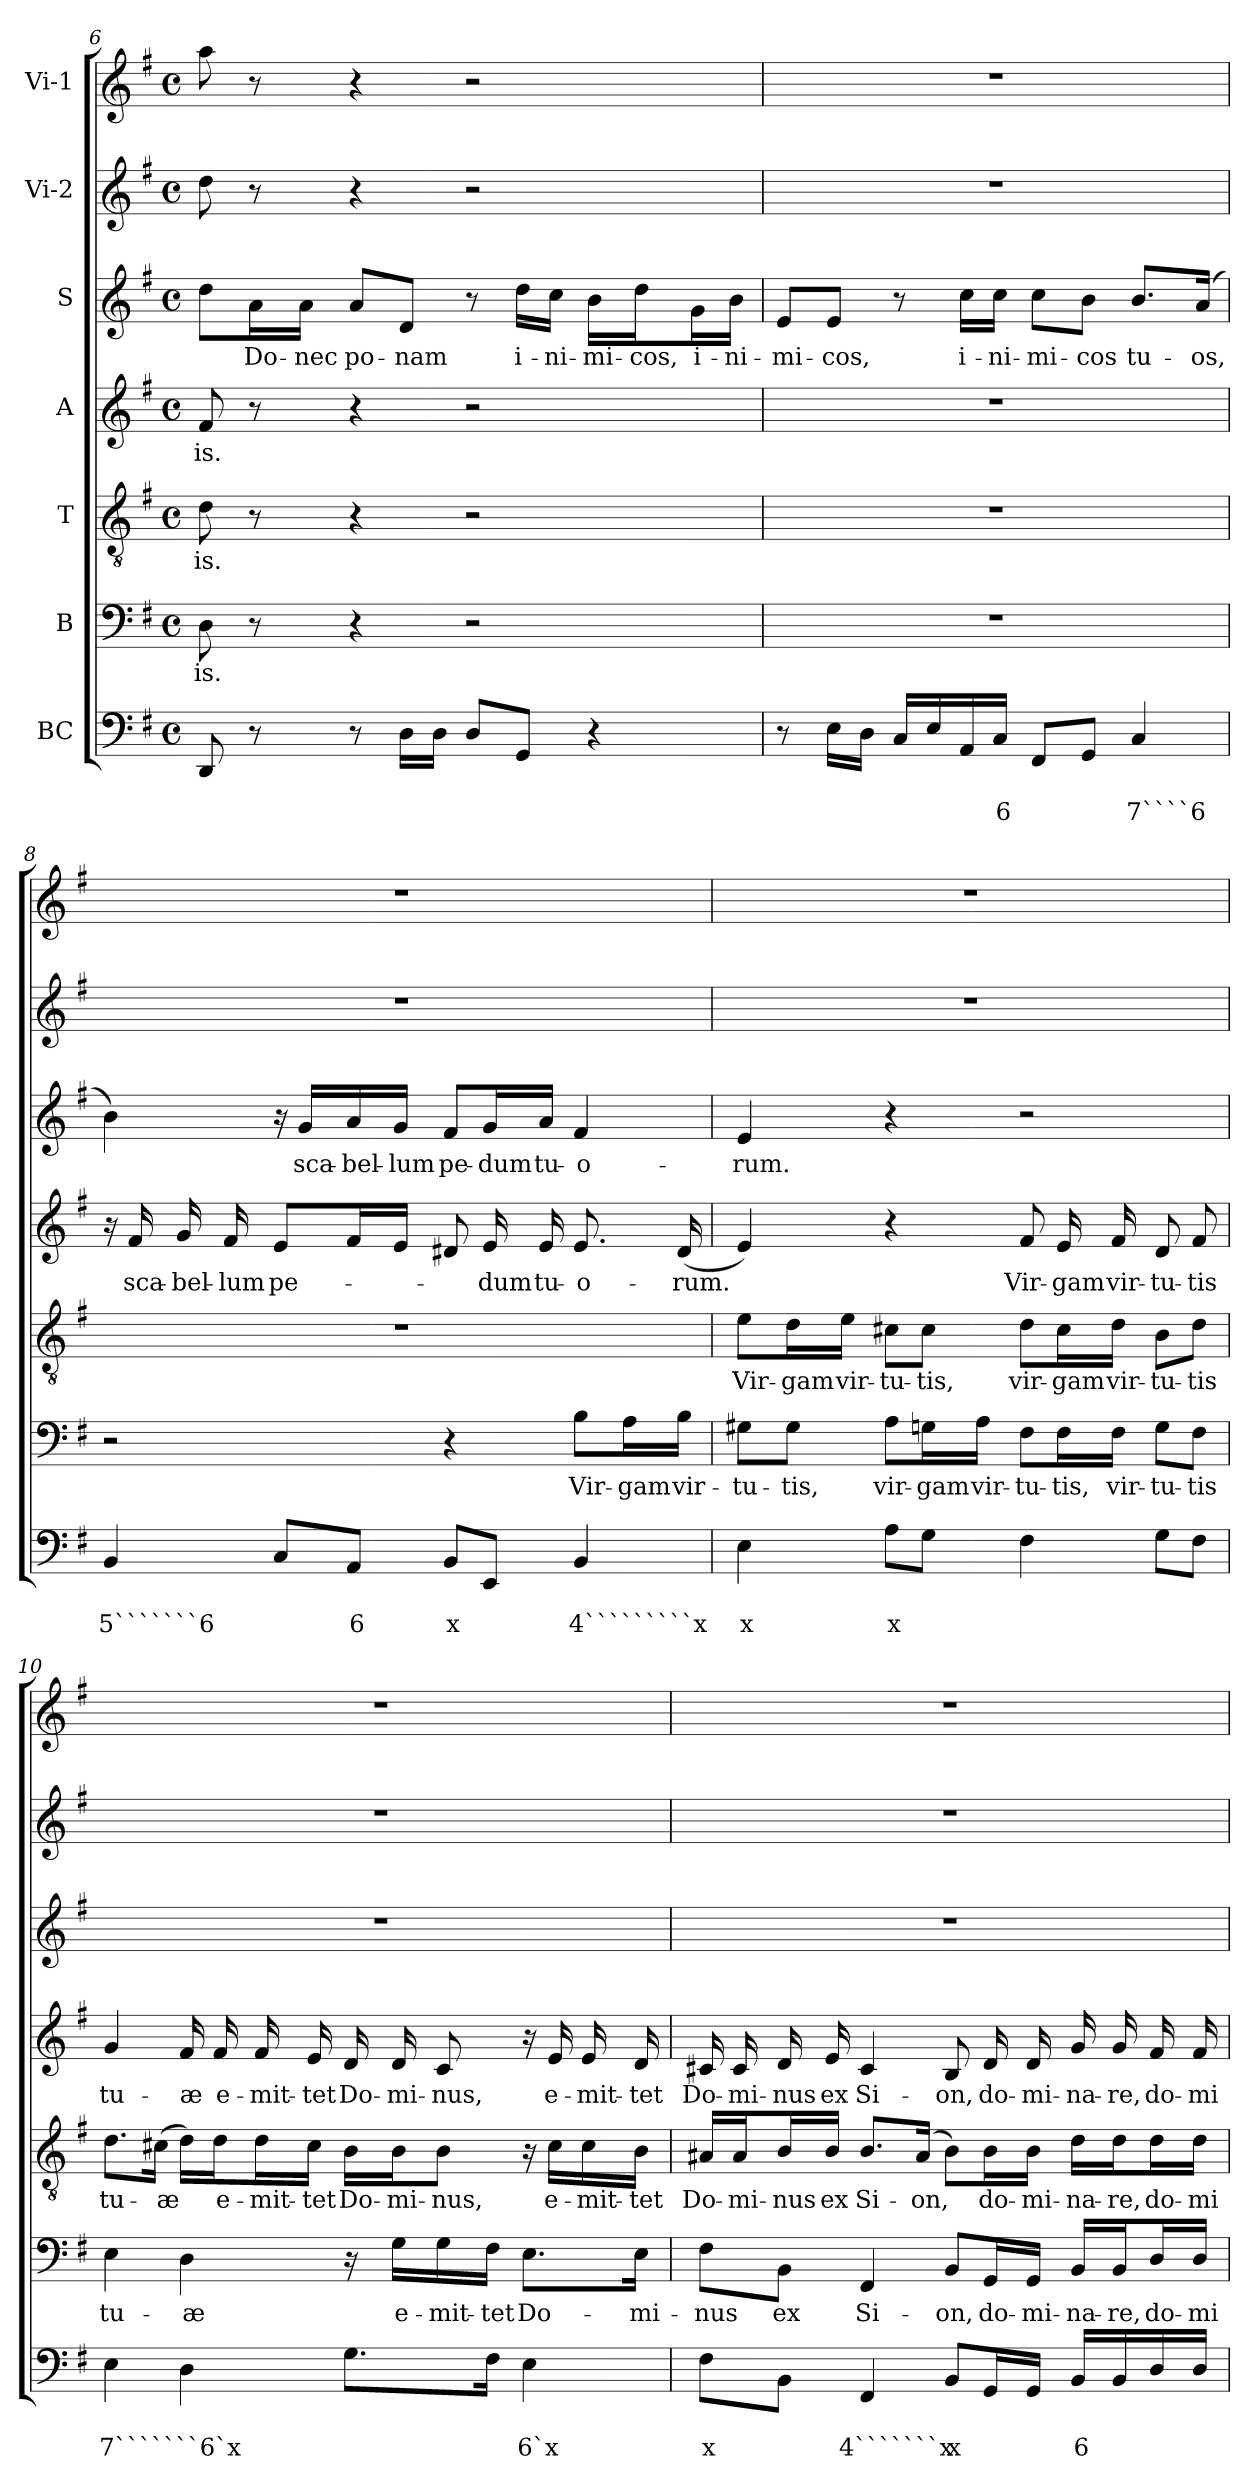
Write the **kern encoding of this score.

**kern	**text	**text	**kern	**text	**kern	**text	**kern	**text	**kern	**text	**kern	**kern
*part7	*part7	*part7	*part6	*part6	*part5	*part5	*part4	*part4	*part3	*part3	*part2	*part1
*staff7	*staff7	*staff7	*staff6	*staff6	*staff5	*staff5	*staff4	*staff4	*staff3	*staff3	*staff2	*staff1
*I"BC	*	*	*I"B	*	*I"T	*	*I"A	*	*I"S	*	*I"Vi-2	*I"Vi-1
*clefF4	*	*	*clefF4	*	*clefGv2	*	*clefG2	*	*clefG2	*	*clefG2	*clefG2
*k[f#]	*	*	*k[f#]	*	*k[f#]	*	*k[f#]	*	*k[f#]	*	*k[f#]	*k[f#]
*G:	*	*	*G:	*	*G:	*	*G:	*	*G:	*	*G:	*G:
*M4/4	*	*	*M4/4	*	*M4/4	*	*M4/4	*	*M4/4	*	*M4/4	*M4/4
*met(c)	*	*	*met(c)	*	*met(c)	*	*met(c)	*	*met(c)	*	*met(c)	*met(c)
=6	=6	=6	=6	=6	=6	=6	=6	=6	=6	=6	=6	=6
!	!	!	!	!LO:LY:b	!	!LO:LY:b	!	!LO:LY:b	!	!	!	!
8DD/	.	.	8D\	-is.	8d\	-is.	8f#/	-is.	8dd\L	.	8dd\	8aa\
!	!	!	!	!	!	!	!	!	!	!LO:LY:b	!	!
8r	.	.	8r	.	8r	.	8r	.	16a\L	Do-	8r	8r
!	!	!	!	!	!	!	!	!	!	!LO:LY:b	!	!
.	.	.	.	.	.	.	.	.	16a\JJ	-nec	.	.
!	!	!	!	!	!	!	!	!	!	!LO:LY:b	!	!
8r	.	.	4r	.	4r	.	4r	.	8a/L	po-	4r	4r
!	!	!	!	!	!	!	!	!	!	!LO:LY:b	!	!
16D\LL	.	.	.	.	.	.	.	.	8d/J	-nam	.	.
16D\JJ	.	.	.	.	.	.	.	.	.	.	.	.
8D/L	.	.	2r	.	2r	.	2r	.	8r	.	2r	2r
!	!	!	!	!	!	!	!	!	!	!LO:LY:b	!	!
8GG/J	.	.	.	.	.	.	.	.	16dd\LL	i-	.	.
!	!	!	!	!	!	!	!	!	!	!LO:LY:b	!	!
.	.	.	.	.	.	.	.	.	16cc\JJ	-ni-	.	.
!	!	!	!	!	!	!	!	!	!	!LO:LY:b	!	!
4r	.	.	.	.	.	.	.	.	16b\LL	-mi-	.	.
!	!	!	!	!	!	!	!	!	!	!LO:LY:b	!	!
.	.	.	.	.	.	.	.	.	16dd\J	-cos,	.	.
!	!	!	!	!	!	!	!	!	!	!LO:LY:b	!	!
.	.	.	.	.	.	.	.	.	16g\L	i-	.	.
!	!	!	!	!	!	!	!	!	!	!LO:LY:b	!	!
.	.	.	.	.	.	.	.	.	16b\JJ	-ni-	.	.
=7	=7	=7	=7	=7	=7	=7	=7	=7	=7	=7	=7	=7
!	!	!	!	!	!	!	!	!	!	!LO:LY:b	!	!
8r	.	.	1r	.	1r	.	1r	.	8e/L	-mi-	1r	1r
!	!	!	!	!	!	!	!	!	!	!LO:LY:b	!	!
16E\LL	.	.	.	.	.	.	.	.	8e/J	-cos,	.	.
16D\JJ	.	.	.	.	.	.	.	.	.	.	.	.
16C/LL	.	.	.	.	.	.	.	.	8r	.	.	.
16E/	.	.	.	.	.	.	.	.	.	.	.	.
!	!	!	!	!	!	!	!	!	!	!LO:LY:b	!	!
16AA/	.	.	.	.	.	.	.	.	16cc\LL	i-	.	.
!	!	!LO:LY:b	!	!	!	!	!	!	!	!LO:LY:b	!	!
16C/JJ	.	6	.	.	.	.	.	.	16cc\JJ	-ni-	.	.
!	!	!	!	!	!	!	!	!	!	!LO:LY:b	!	!
8FF#/L	.	.	.	.	.	.	.	.	8cc\L	-mi-	.	.
!	!	!	!	!	!	!	!	!	!	!LO:LY:b	!	!
8GG/J	.	.	.	.	.	.	.	.	8b\J	-cos	.	.
!	!	!LO:LY:b	!	!	!	!	!	!	!	!LO:LY:b	!	!
4C/	.	7````6	.	.	.	.	.	.	8.b/L	tu-	.	.
!	!	!	!	!	!	!	!	!	!	!LO:LY:b	!	!
.	.	.	.	.	.	.	.	.	(>16a/Jk	-os,	.	.
!!LO:PB:g=z
=8	=8	=8	=8	=8	=8	=8	=8	=8	=8	=8	=8	=8
!	!	!LO:LY:b	!	!	!	!	!	!	!	!	!	!
4BB/	.	5```````6	2r	.	1r	.	16r	.	4b\)	.	1r	1r
!	!	!	!	!	!	!	!	!LO:LY:b	!	!	!	!
.	.	.	.	.	.	.	16f#/	sca-	.	.	.	.
!	!	!	!	!	!	!	!	!LO:LY:b	!	!	!	!
.	.	.	.	.	.	.	16g/	-bel-	.	.	.	.
!	!	!	!	!	!	!	!	!LO:LY:b	!	!	!	!
.	.	.	.	.	.	.	16f#/	-lum	.	.	.	.
!	!	!	!	!	!	!	!	!LO:LY:b	!	!	!	!
8C/L	.	.	.	.	.	.	8e/L	pe-	16r	.	.	.
!	!	!	!	!	!	!	!	!	!	!LO:LY:b	!	!
.	.	.	.	.	.	.	.	.	16g/LL	sca-	.	.
!	!	!LO:LY:b	!	!	!	!	!	!	!	!LO:LY:b	!	!
8AA/J	.	6	.	.	.	.	16f#/L	.	16a/	-bel-	.	.
!	!	!	!	!	!	!	!	!	!	!LO:LY:b	!	!
.	.	.	.	.	.	.	16e/JJ	.	16g/JJ	-lum	.	.
!	!	!LO:LY:b	!	!	!	!	!	!	!	!LO:LY:b	!	!
8BB/L	.	x	4r	.	.	.	8d#X/	.	8f#/L	pe-	.	.
!	!	!	!	!	!	!	!	!LO:LY:b	!	!LO:LY:b	!	!
8EE/J	.	.	.	.	.	.	16e/	-dum	16g/L	-dum	.	.
!	!	!	!	!	!	!	!	!LO:LY:b	!	!LO:LY:b	!	!
.	.	.	.	.	.	.	16e/	tu-	16a/JJ	tu-	.	.
!	!	!LO:LY:b	!	!LO:LY:b	!	!	!	!LO:LY:b	!	!LO:LY:b	!	!
4BB/	.	4`````````x	8B\L	Vir-	.	.	8.e/	-o-	4f#/	-o-	.	.
!	!	!	!	!LO:LY:b	!	!	!	!	!	!	!	!
.	.	.	16A\L	-gam	.	.	.	.	.	.	.	.
!	!	!	!	!LO:LY:b	!	!	!	!LO:LY:b	!	!	!	!
.	.	.	16B\JJ	vir-	.	.	(<16d#/	-rum.	.	.	.	.
=9	=9	=9	=9	=9	=9	=9	=9	=9	=9	=9	=9	=9
!	!	!LO:LY:b	!	!LO:LY:b	!	!LO:LY:b	!	!	!	!LO:LY:b	!	!
4E\	.	x	8G#X\L	-tu-	8e\L	Vir-	4e/)	.	4e/	-rum.	1r	1r
!	!	!	!	!LO:LY:b	!	!LO:LY:b	!	!	!	!	!	!
.	.	.	8G#\J	-tis,	16d\L	-gam	.	.	.	.	.	.
!	!	!	!	!	!	!LO:LY:b	!	!	!	!	!	!
.	.	.	.	.	16e\JJ	vir-	.	.	.	.	.	.
!	!	!LO:LY:b	!	!LO:LY:b	!	!LO:LY:b	!	!	!	!	!	!
8A\L	.	x	8A\L	vir-	8c#X\L	-tu-	4r	.	4r	.	.	.
!	!	!	!	!LO:LY:b	!	!LO:LY:b	!	!	!	!	!	!
8G\J	.	.	16Gn\L	-gam	8c#\J	-tis,	.	.	.	.	.	.
!	!	!	!	!LO:LY:b	!	!	!	!	!	!	!	!
.	.	.	16A\JJ	vir-	.	.	.	.	.	.	.	.
!	!	!	!	!LO:LY:b	!	!LO:LY:b	!	!LO:LY:b	!	!	!	!
4F#\	.	.	8F#\L	-tu-	8d\L	vir-	8f#/	Vir-	2r	.	.	.
!	!	!	!	!LO:LY:b	!	!LO:LY:b	!	!LO:LY:b	!	!	!	!
.	.	.	16F#\L	-tis,	16c#\L	-gam	16e/	-gam	.	.	.	.
!	!	!	!	!LO:LY:b	!	!LO:LY:b	!	!LO:LY:b	!	!	!	!
.	.	.	16F#\JJ	vir-	16d\JJ	vir-	16f#/	vir-	.	.	.	.
!	!	!	!	!LO:LY:b	!	!LO:LY:b	!	!LO:LY:b	!	!	!	!
8G\L	.	.	8G\L	-tu-	8B\L	-tu-	8d/	-tu-	.	.	.	.
!	!	!	!	!LO:LY:b	!	!LO:LY:b	!	!LO:LY:b	!	!	!	!
8F#\J	.	.	8F#\J	-tis	8d\J	-tis	8f#/	-tis	.	.	.	.
!!LO:LB:g=z
=10	=10	=10	=10	=10	=10	=10	=10	=10	=10	=10	=10	=10
!	!	!LO:LY:b	!	!LO:LY:b	!	!LO:LY:b	!	!LO:LY:b	!	!	!	!
4E\	.	7```````6`x	4E\	tu-	8.d\L	tu-	4g/	tu-	1r	.	1r	1r
!	!	!	!	!	!	!LO:LY:b	!	!	!	!	!	!
.	.	.	.	.	(>16c#X\Jk	-æ	.	.	.	.	.	.
!	!	!	!	!LO:LY:b	!	!	!	!LO:LY:b	!	!	!	!
4D\	.	.	4D\	-æ	16d\LL)	.	16f#/	-æ	.	.	.	.
!	!	!	!	!	!	!LO:LY:b	!	!LO:LY:b	!	!	!	!
.	.	.	.	.	16d\J	e-	16f#/	e-	.	.	.	.
!	!	!	!	!	!	!LO:LY:b	!	!LO:LY:b	!	!	!	!
.	.	.	.	.	16d\L	-mit-	16f#/	-mit-	.	.	.	.
!	!	!	!	!	!	!LO:LY:b	!	!LO:LY:b	!	!	!	!
.	.	.	.	.	16c#\JJ	-tet	16e/	-tet	.	.	.	.
!	!	!	!	!	!	!LO:LY:b	!	!LO:LY:b	!	!	!	!
8.G\L	.	.	16r	.	16B\LL	Do-	16d/	Do-	.	.	.	.
!	!	!	!	!LO:LY:b	!	!LO:LY:b	!	!LO:LY:b	!	!	!	!
.	.	.	16G\LL	e-	16B\J	-mi-	16d/	-mi-	.	.	.	.
!	!	!	!	!LO:LY:b	!	!LO:LY:b	!	!LO:LY:b	!	!	!	!
.	.	.	16G\	-mit-	8B\J	-nus,	8c/	-nus,	.	.	.	.
!	!	!	!	!LO:LY:b	!	!	!	!	!	!	!	!
16F#\Jk	.	.	16F#\JJ	-tet	.	.	.	.	.	.	.	.
!	!	!LO:LY:b	!	!LO:LY:b	!	!	!	!	!	!	!	!
4E\	.	6`x	8.E\L	Do-	16r	.	16r	.	.	.	.	.
!	!	!	!	!	!	!LO:LY:b	!	!LO:LY:b	!	!	!	!
.	.	.	.	.	16c#\LL	e-	16e/	e-	.	.	.	.
!	!	!	!	!	!	!LO:LY:b	!	!LO:LY:b	!	!	!	!
.	.	.	.	.	16c#\	-mit-	16e/	-mit-	.	.	.	.
!	!	!	!	!LO:LY:b	!	!LO:LY:b	!	!LO:LY:b	!	!	!	!
.	.	.	16E\Jk	-mi-	16B\JJ	-tet	16d/	-tet	.	.	.	.
=11	=11	=11	=11	=11	=11	=11	=11	=11	=11	=11	=11	=11
!	!	!LO:LY:b	!	!LO:LY:b	!	!LO:LY:b	!	!LO:LY:b	!	!	!	!
8F#\L	.	x	8F#\L	-nus	16A#X/LL	Do-	16c#X/	Do-	1r	.	1r	1r
!	!	!	!	!	!	!LO:LY:b	!	!LO:LY:b	!	!	!	!
.	.	.	.	.	16A#/J	-mi-	16c#/	-mi-	.	.	.	.
!	!	!	!	!LO:LY:b	!	!LO:LY:b	!	!LO:LY:b	!	!	!	!
8BB\J	.	.	8BB\J	ex	16B/L	-nus	16d/	-nus	.	.	.	.
!	!	!	!	!	!	!LO:LY:b	!	!LO:LY:b	!	!	!	!
.	.	.	.	.	16B/JJ	ex	16e/	ex	.	.	.	.
!	!	!LO:LY:b	!	!LO:LY:b	!	!LO:LY:b	!	!LO:LY:b	!	!	!	!
4FF#/	.	4```````x	4FF#/	Si-	8.B/L	Si-	4c#/	Si-	.	.	.	.
!	!	!	!	!	!	!LO:LY:b	!	!	!	!	!	!
.	.	.	.	.	(>16A#/Jk	-on,	.	.	.	.	.	.
!	!	!LO:LY:b	!	!LO:LY:b	!	!	!	!LO:LY:b	!	!	!	!
8BB/L	.	x	8BB/L	-on,	8B\L)	.	8B/	-on,	.	.	.	.
!	!	!	!	!LO:LY:b	!	!LO:LY:b	!	!LO:LY:b	!	!	!	!
16GG/L	.	.	16GG/L	do-	16B\L	do-	16d/	do-	.	.	.	.
!	!	!	!	!LO:LY:b	!	!LO:LY:b	!	!LO:LY:b	!	!	!	!
16GG/JJ	.	.	16GG/JJ	-mi-	16B\JJ	-mi-	16d/	-mi-	.	.	.	.
!	!	!LO:LY:b	!	!LO:LY:b	!	!LO:LY:b	!	!LO:LY:b	!	!	!	!
16BB/LL	.	6	16BB/LL	-na-	16d\LL	-na-	16g/	-na-	.	.	.	.
!	!	!	!	!LO:LY:b	!	!LO:LY:b	!	!LO:LY:b	!	!	!	!
16BB/	.	.	16BB/J	-re,	16d\J	-re,	16g/	-re,	.	.	.	.
!	!	!	!	!LO:LY:b	!	!LO:LY:b	!	!LO:LY:b	!	!	!	!
16D/	.	.	16D/L	do-	16d\L	do-	16f#/	do-	.	.	.	.
!	!	!	!	!LO:LY:b	!	!LO:LY:b	!	!LO:LY:b	!	!	!	!
16D/JJ	.	.	16D/JJ	-mi-	16d\JJ	-mi-	16f#/	-mi-	.	.	.	.
=	=	=	=	=	=	=	=	=	=	=	=	=
*-	*-	*-	*-	*-	*-	*-	*-	*-	*-	*-	*-	*-
